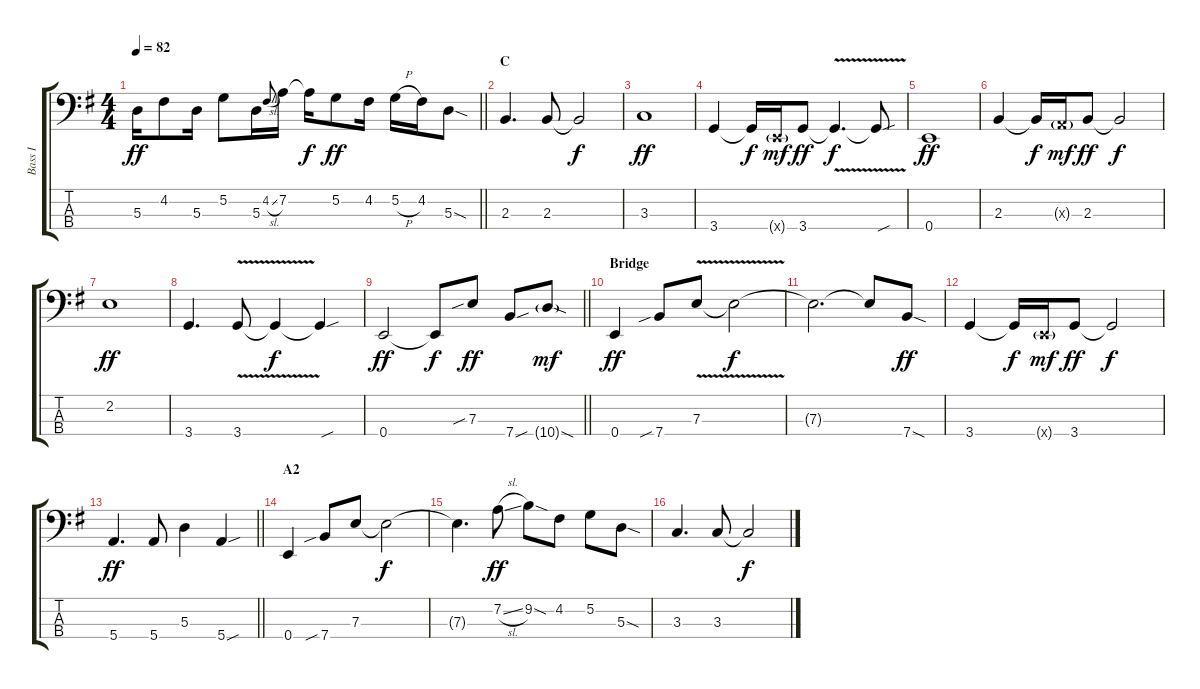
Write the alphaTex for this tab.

\track ("Bass I" "Bass I") {instrument electricbasspick}
\staff {score tabs}
\tuning (G2 D2 A1 E1) {hide}
\ts (4 4)
\tempo 82
\clef f4
\barLineRight lightlight
\ks g
5.3.16{dy ff} 4.2.8 5.3.16 5.2.8 5.3.16 4.2{sl}.8{gr onbeat} 7.2.16 7.2{t}.16{dy f} 5.2.8{dy ff} 4.2.16 5.2{h}.16 4.2.16 5.3{sod}.8 |
\section ("" "C")
2.3.4{d} 2.3.8 2.3{t}.2{dy f} |
3.3.1{dy ff} |
3.4.4 3.4{t}.16{dy f} 0.4{g x}.16{dy mf} 3.4.8{dy ff} 3.4{v t}.4{d dy f} 3.4{sou t}.8 |
0.4.1{dy ff} |
2.3.4 2.3{t}.16{dy f} 0.3{g x}.16{dy mf} 2.3.8{dy ff} 2.3{t}.2{dy f} |
2.2.1{dy ff} |
3.4.4{d} 3.4{v}.8 3.4{t}.4{dy f} 3.4{sou t}.4 |
\barLineRight lightlight
0.4.2{dy ff} 0.4{t}.8{dy f} 7.3{sib}.8{dy ff} 7.4{sou}.8 10.4{sod g}.8{dy mf} |
\section ("" "Bridge")
0.4.4{dy ff} 7.4{sib}.8 7.3{v}.8 7.3{t}.2{dy f} |
7.3{t}.2{d} 7.3{t}.8 7.4{sod}.8{dy ff} |
3.4.4 3.4{t}.16{dy f} 0.4{g x}.16{dy mf} 3.4.8{dy ff} 3.4{t}.2{dy f} |
\barLineRight lightlight
5.4.4{d dy ff} 5.4.8 5.3.4 5.4{sou}.4 |
\section ("" "A2")
0.4.4 7.4{sib}.8 7.3.8 7.3{t}.2{dy f} |
7.3{t}.4{d} 7.2{sl}.8{dy ff} 9.2{sod}.8 4.2.8 5.2.8 5.3{sod}.8 |
3.3.4{d} 3.3.8 3.3{t}.2{dy f}
